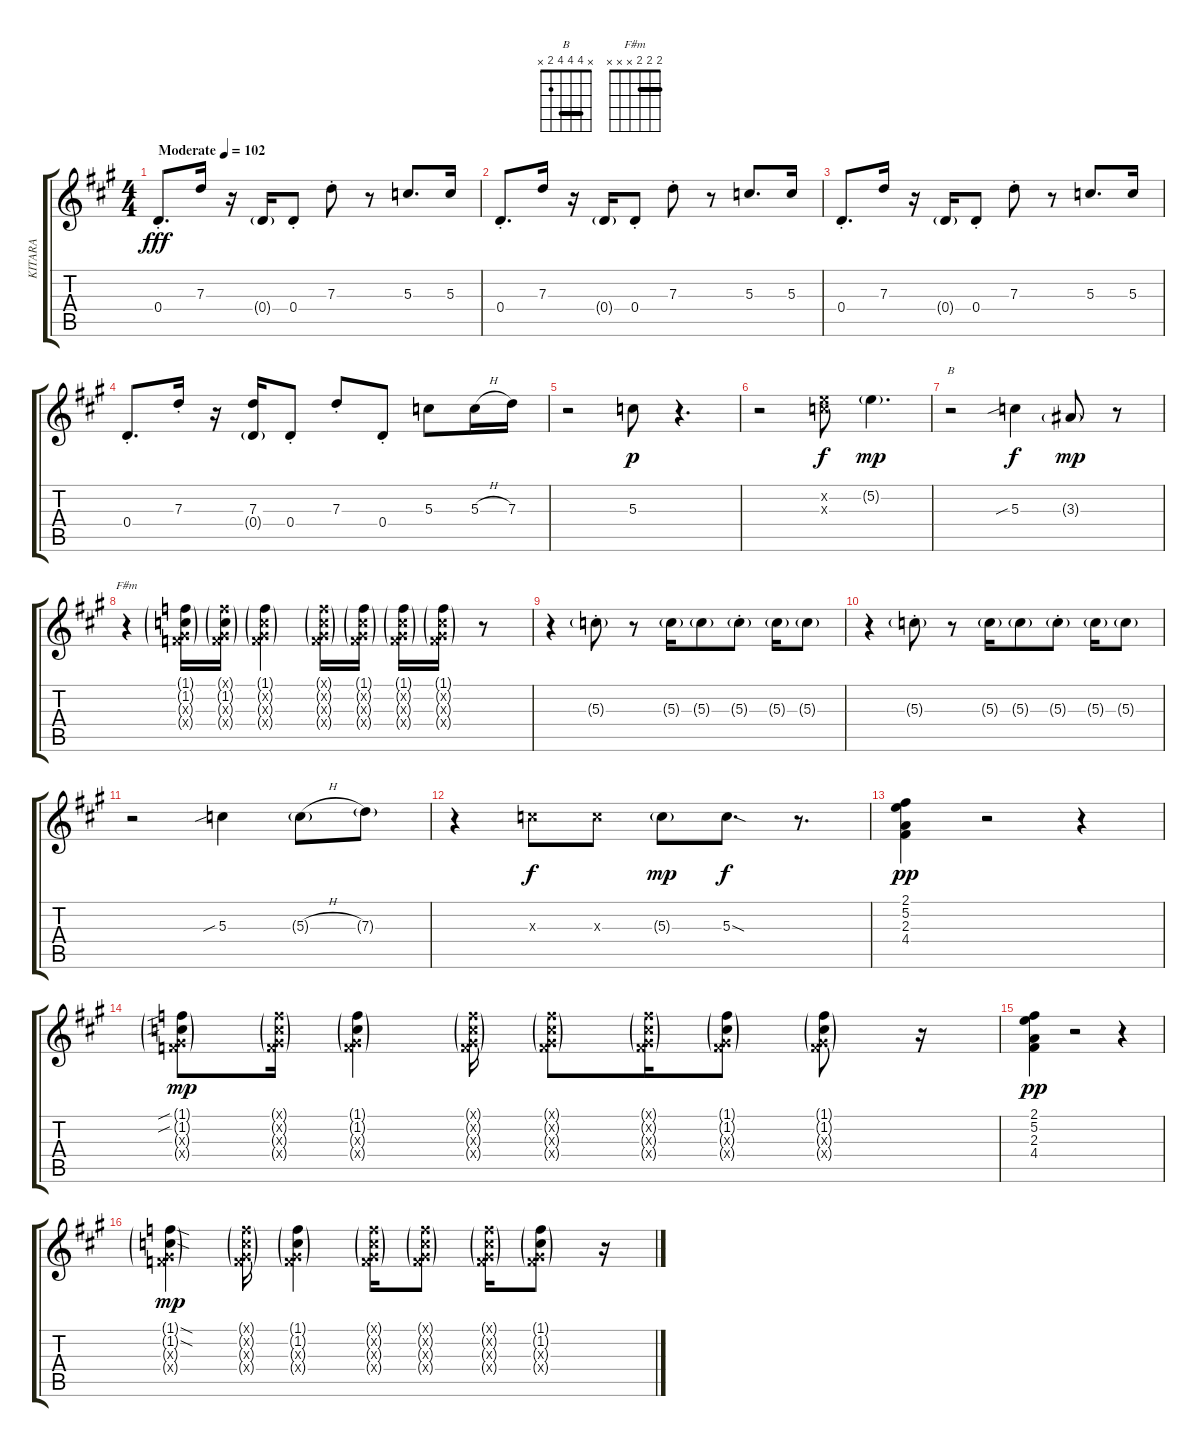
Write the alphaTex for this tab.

\track ("KITARA" "KITARA") {instrument overdrivenguitar}
\staff {score tabs}
\tuning (E4 B3 G3 D3 A2 E2) {hide}
\chord ("B" x 4 4 4 2 x) {barre 4}
\chord ("F#m" 2 2 2 x x x) {barre 2}
\ts (4 4)
\tempo (102 "Moderate")
\clef g2
\ks a
0.4{st}.8{d dy fff instrument overdrivenguitar beam Up} 7.3.16{beam Up} r.16 0.4{g}.16 0.4{st}.8 7.3{st}.8 r.8 5.3.8{d beam Up} 5.3.16{beam Up} |
0.4{st}.8{d beam Up} 7.3.16{beam Up} r.16 0.4{g}.16 0.4{st}.8 7.3{st}.8 r.8 5.3.8{d beam Up} 5.3.16{beam Up} |
0.4{st}.8{d beam Up} 7.3.16{beam Up} r.16 0.4{g}.16 0.4{st}.8 7.3{st}.8 r.8 5.3.8{d beam Up} 5.3.16{beam Up} |
0.4{st}.8{d} 7.3{st}.16 r.16 (7.3 0.4{g}).16 0.4{st}.8 7.3{st}.8 0.4{st}.8 5.3.8 5.3{h}.16 7.3.16 |
r.2 5.3.8{dy p} r.4{d} |
r.2 (5.2{x} 5.3{x}).8{dy f} 5.2{g}.4{d dy mp} |
r.2{ch "B"} 5.3{sib}.4{dy f} 3.3{g}.8{dy mp} r.8 |
r.4{ch "F#m"} (1.1{g} 1.2{g} 1.3{g x} 3.4{g x}).16 (1.1{g x} 1.2{g} 1.3{g x} 3.4{g x}).16 (1.1{g} 1.2{g x} 1.3{g x} 3.4{g x}).4 (1.1{g x} 1.2{g x} 1.3{g x} 3.4{g x}).16 (1.1{g} 1.2{g x} 1.3{g x} 3.4{g x}).16 (1.1{g} 1.2{g x} 1.3{g x} 3.4{g x}).16 (1.1{g} 1.2{g x} 1.3{g x} 3.4{g x}).16 r.8 |
r.4 5.3{g st}.8 r.8 5.3{g}.16 5.3{g}.8 5.3{g st}.8 5.3{g}.16 5.3{g}.8 |
r.4 5.3{g st}.8 r.8 5.3{g}.16 5.3{g}.8 5.3{g st}.8 5.3{g}.16 5.3{g}.8 |
r.2 5.3{sib}.4 5.3{h g}.8 7.3{g}.8 |
r.4 5.3{x}.8{dy f} 5.3{x}.8 5.3{g}.8{dy mp} 5.3{sod}.8{d dy f} r.8{d} |
(2.1 5.2 2.3 4.4).4{dy pp} r.2 r.4 |
(1.1{sib g} 1.2{sib g} 1.3{g x} 3.4{g x}).8{dy mp} (1.1{g x} 1.2{g x} 1.3{g x} 3.4{g x}).16 (1.1{g} 1.2{g} 1.3{g x} 3.4{g x}).4 (1.1{g x} 1.2{g x} 1.3{g x} 3.4{g x}).16 (1.1{g x} 1.2{g x} 1.3{g x} 3.4{g x}).8 (1.1{g x} 1.2{g x} 1.3{g x} 3.4{g x}).16 (1.1{g} 1.2{g} 1.3{g x} 3.4{g x}).8 (1.1{g} 1.2{g} 1.3{g x} 3.4{g x}).8 r.16 |
(2.1 5.2 2.3 4.4).4{dy pp} r.2 r.4 |
(1.1{sod g} 1.2{sod g} 1.3{g x} 3.4{g x}).4{dy mp} (1.1{g x} 1.2{g x} 1.3{g x} 3.4{g x}).16 (1.1{g} 1.2{g} 1.3{g x} 3.4{g x}).4 (1.1{g x} 1.2{g x} 1.3{g x} 3.4{g x}).16 (1.1{g x} 1.2{g x} 1.3{g x} 3.4{g x}).8 (1.1{g x} 1.2{g x} 1.3{g x} 3.4{g x}).16 (1.1{g} 1.2{g} 1.3{g x} 3.4{g x}).8 r.16
